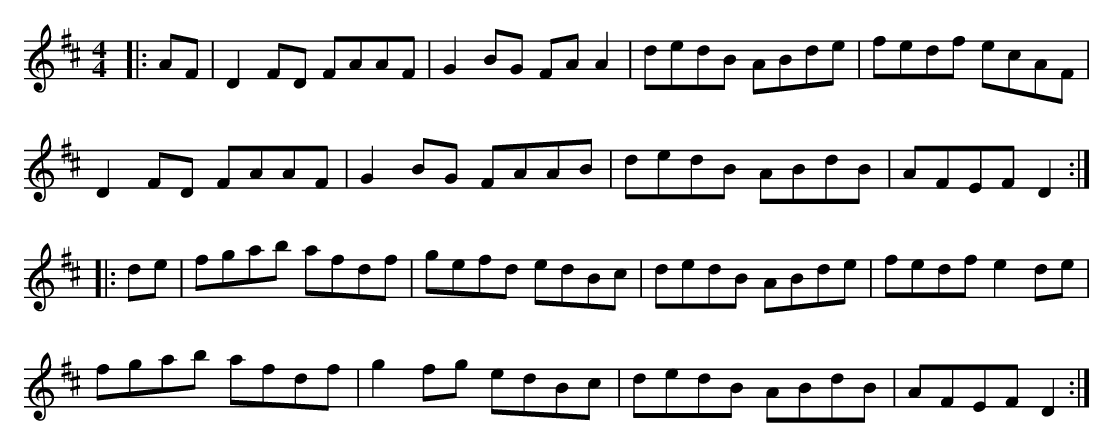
X:1
M:4/4
K:D
|:AF|D2FD FAAF|G2BG FAA2|dedB ABde|fedf ecAF|
D2FD FAAF|G2BG FAAB|dedB ABdB|AFEF D2:|
|:de|fgab afdf|gefd edBc|dedB ABde|fedf e2de|
fgab afdf|g2fg edBc|dedB ABdB|AFEF D2:|
